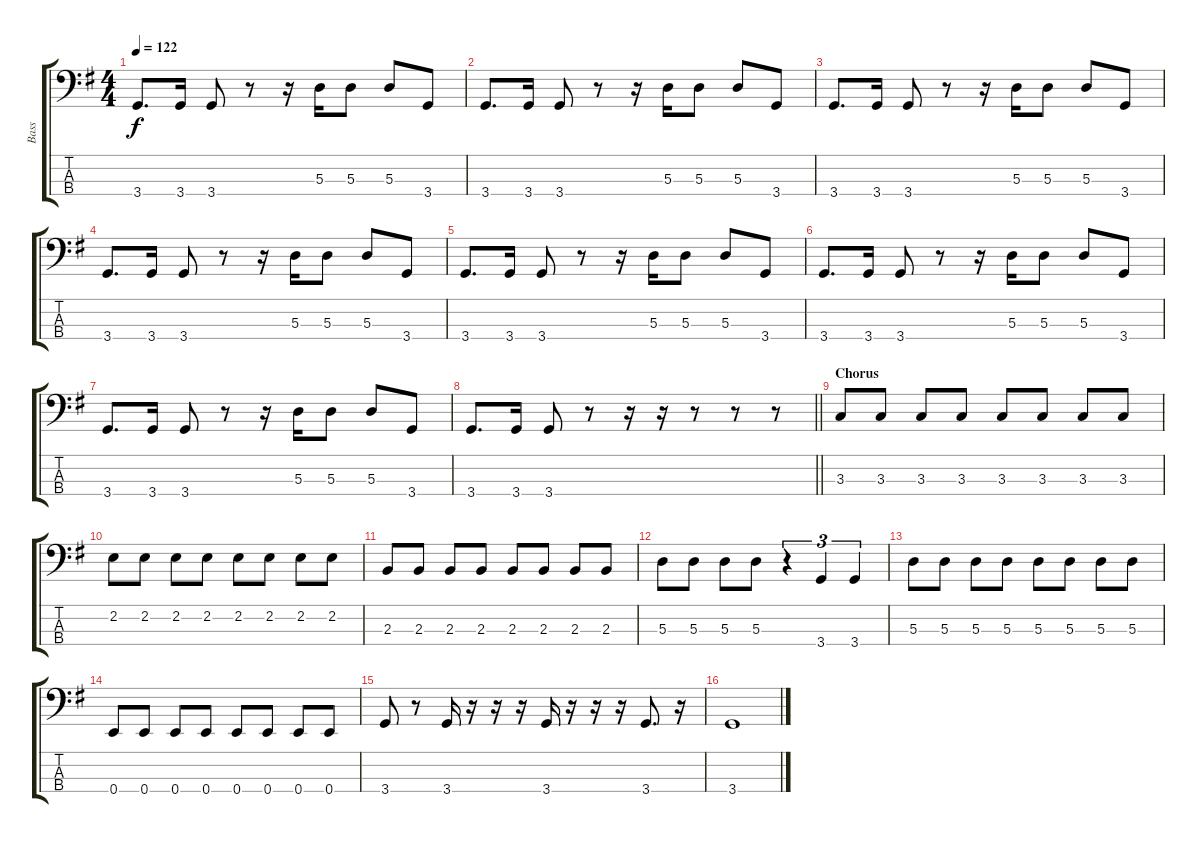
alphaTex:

\track ("Bass" "Bass") {instrument electricbassfinger}
\staff {score tabs}
\tuning (G2 D2 A1 E1) {hide}
\ts (4 4)
\tempo 122
\clef f4
\ks g
3.4.8{d dy f} 3.4.16 3.4.8 r.8 r.16 5.3.16 5.3.8 5.3.8 3.4.8 |
3.4.8{d} 3.4.16 3.4.8 r.8 r.16 5.3.16 5.3.8 5.3.8 3.4.8 |
3.4.8{d} 3.4.16 3.4.8 r.8 r.16 5.3.16 5.3.8 5.3.8 3.4.8 |
3.4.8{d} 3.4.16 3.4.8 r.8 r.16 5.3.16 5.3.8 5.3.8 3.4.8 |
3.4.8{d} 3.4.16 3.4.8 r.8 r.16 5.3.16 5.3.8 5.3.8 3.4.8 |
3.4.8{d} 3.4.16 3.4.8 r.8 r.16 5.3.16 5.3.8 5.3.8 3.4.8 |
3.4.8{d} 3.4.16 3.4.8 r.8 r.16 5.3.16 5.3.8 5.3.8 3.4.8 |
\barLineRight lightlight
3.4.8{d} 3.4.16 3.4.8 r.8 r.16 r.16 r.8 r.8 r.8 |
\section ("" "Chorus")
3.3.8 3.3.8 3.3.8 3.3.8 3.3.8 3.3.8 3.3.8 3.3.8 |
2.2.8 2.2.8 2.2.8 2.2.8 2.2.8 2.2.8 2.2.8 2.2.8 |
2.3.8 2.3.8 2.3.8 2.3.8 2.3.8 2.3.8 2.3.8 2.3.8 |
5.3.8 5.3.8 5.3.8 5.3.8 r.4{tu (3 2)} 3.4.4{tu (3 2)} 3.4.4{tu (3 2)} |
5.3.8 5.3.8 5.3.8 5.3.8 5.3.8 5.3.8 5.3.8 5.3.8 |
0.4.8 0.4.8 0.4.8 0.4.8 0.4.8 0.4.8 0.4.8 0.4.8 |
3.4.8 r.8 3.4.16 r.16 r.16 r.16 3.4.16 r.16 r.16 r.16 3.4.8{d} r.16 |
3.4.1
